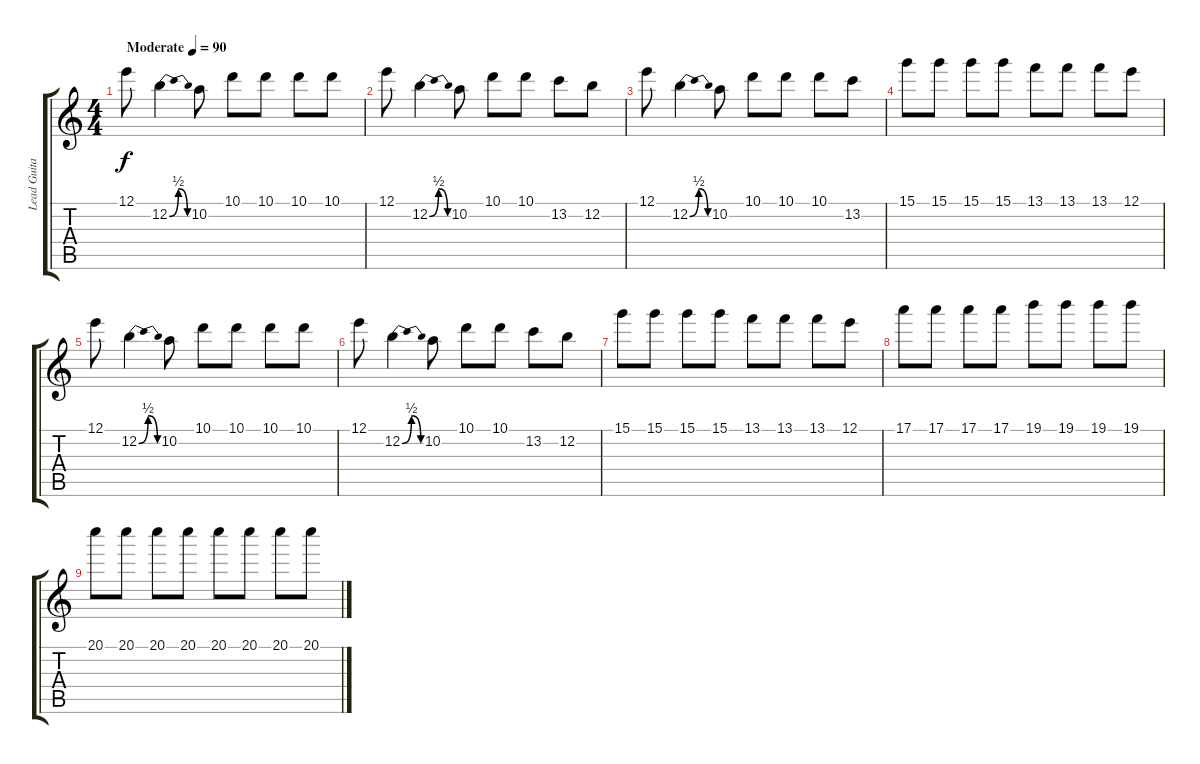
\track ("Lead Guitar" "Lead Guita") {instrument overdrivenguitar}
\staff {score tabs}
\tuning (E4 B3 G3 D3 A2 E2) {hide}
\ts (4 4)
\tempo (90 "Moderate")
\clef g2
\ks c
12.1.8{dy f instrument overdrivenguitar} 12.2{be (bendrelease 0 0 30 2 30 2 60 0)}.4 10.2.8 10.1.8 10.1.8 10.1.8 10.1.8 |
12.1.8 12.2{be (bendrelease 0 0 30 2 30 2 60 0)}.4 10.2.8 10.1.8 10.1.8 13.2.8 12.2.8 |
12.1.8 12.2{be (bendrelease 0 0 30 2 30 2 60 0)}.4 10.2.8 10.1.8 10.1.8 10.1.8 13.2.8 |
15.1.8 15.1.8 15.1.8 15.1.8 13.1.8 13.1.8 13.1.8 12.1.8 |
12.1.8 12.2{be (bendrelease 0 0 30 2 30 2 60 0)}.4 10.2.8 10.1.8 10.1.8 10.1.8 10.1.8 |
12.1.8 12.2{be (bendrelease 0 0 30 2 30 2 60 0)}.4 10.2.8 10.1.8 10.1.8 13.2.8 12.2.8 |
15.1.8 15.1.8 15.1.8 15.1.8 13.1.8 13.1.8 13.1.8 12.1.8 |
17.1.8 17.1.8 17.1.8 17.1.8 19.1.8 19.1.8 19.1.8 19.1.8 |
20.1.8 20.1.8 20.1.8 20.1.8 20.1.8 20.1.8 20.1.8 20.1.8
